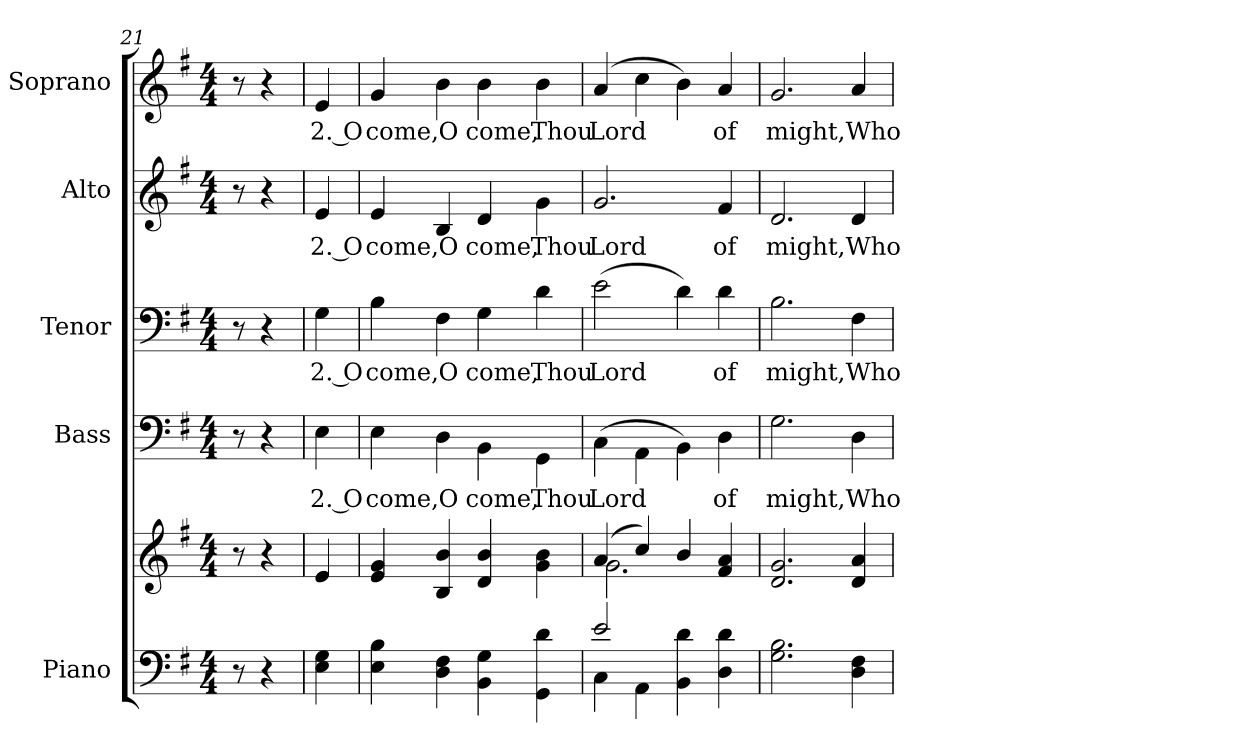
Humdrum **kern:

**kern	**kern	**kern	**text	**kern	**text	**kern	**text	**kern	**text
*part5	*part5	*part4	*part4	*part3	*part3	*part2	*part2	*part1	*part1
*staff6	*staff5	*staff4	*staff4	*staff3	*staff3	*staff2	*staff2	*staff1	*staff1
*I"Piano	*	*I"Bass	*	*I"Tenor	*	*I"Alto	*	*I"Soprano	*
*I'Pno.	*	*I'B.	*	*I'T.	*	*I'A.	*	*I'S.	*
*clefF4	*clefG2	*clefF4	*	*clefF4	*	*clefG2	*	*clefG2	*
*k[f#]	*k[f#]	*k[f#]	*	*k[f#]	*	*k[f#]	*	*k[f#]	*
*G:	*G:	*G:	*	*G:	*	*G:	*	*G:	*
*M4/4	*M4/4	*M4/4	*	*M4/4	*	*M4/4	*	*M4/4	*
=21	=21	=21	=21	=21	=21	=21	=21	=21	=21
8r	8r	8r	.	8r	.	8r	.	8r	.
4r	4r	4r	.	4r	.	4r	.	4r	.
=22	=22	=22	=22	=22	=22	=22	=22	=22	=22
!	!	!	!LO:LY:b:color=#000000	!	!	!	!	!	!
!	!	!	!	!	!LO:LY:b:color=#000000	!	!	!	!
!	!	!	!	!	!	!	!LO:LY:b:color=#000000	!	!
!	!	!	!	!	!	!	!	!	!LO:LY:b:color=#000000
4Ei\ 4Gi	4ei/	4Ei\	2. O	4Gi\	2. O	4ei/	2. O	4ei/	2. O
=23	=23	=23	=23	=23	=23	=23	=23	=23	=23
!	!	!	!LO:LY:b:color=#000000	!	!	!	!	!	!
!	!	!	!	!	!LO:LY:b:color=#000000	!	!	!	!
!	!	!	!	!	!	!	!LO:LY:b:color=#000000	!	!
!	!	!	!	!	!	!	!	!	!LO:LY:b:color=#000000
4Ei\ 4Bi	4ei/ 4gi	4Ei\	come,	4Bi\	come,	4ei/	come,	4gi/	come,
!	!	!	!LO:LY:b:color=#000000	!	!	!	!	!	!
!	!	!	!	!	!LO:LY:b:color=#000000	!	!	!	!
!	!	!	!	!	!	!	!LO:LY:b:color=#000000	!	!
!	!	!	!	!	!	!	!	!	!LO:LY:b:color=#000000
4Di\ 4F#i	4Bi/ 4bi	4Di\	O	4F#i\	O	4Bi/	O	4bi\	O
!	!	!	!LO:LY:b:color=#000000	!	!	!	!	!	!
!	!	!	!	!	!LO:LY:b:color=#000000	!	!	!	!
!	!	!	!	!	!	!	!LO:LY:b:color=#000000	!	!
!	!	!	!	!	!	!	!	!	!LO:LY:b:color=#000000
4BBi\ 4Gi	4di/ 4bi	4BBi\	come,	4Gi\	come,	4di/	come,	4bi\	come,
!	!	!	!LO:LY:b:color=#000000	!	!	!	!	!	!
!	!	!	!	!	!LO:LY:b:color=#000000	!	!	!	!
!	!	!	!	!	!	!	!LO:LY:b:color=#000000	!	!
!	!	!	!	!	!	!	!	!	!LO:LY:b:color=#000000
4GGi\ 4di	4gi\ 4bi	4GGi\	Thou	4di\	Thou	4gi\	Thou	4bi\	Thou
=24	=24	=24	=24	=24	=24	=24	=24	=24	=24
*^	*^	*	*	*	*	*	*	*	*
!	!	!	!	!	!LO:LY:b:color=#000000	!	!	!	!	!	!
!	!	!	!	!	!	!	!LO:LY:b:color=#000000	!	!	!	!
!	!	!	!	!	!	!	!	!	!LO:LY:b:color=#000000	!	!
!	!	!	!	!	!	!	!	!	!	!	!LO:LY:b:color=#000000
2ei/	4Ci\	(4ai/	2.gi\	(4Ci\	Lord	(2ei\	Lord	2.gi/	Lord	(4ai/	Lord
.	4AAi\	4cci/)	.	4AAi\	.	.	.	.	.	4cci\	.
4BBi\ 4di	2ryy	4bi/	.	4BBi\)	.	4di\)	.	.	.	4bi\)	.
!	!	!	!	!	!LO:LY:b:color=#000000	!	!	!	!	!	!
!	!	!	!	!	!	!	!LO:LY:b:color=#000000	!	!	!	!
!	!	!	!	!	!	!	!	!	!LO:LY:b:color=#000000	!	!
!	!	!	!	!	!	!	!	!	!	!	!LO:LY:b:color=#000000
4Di\ 4di	.	4f#i/ 4ai	4ryy	4Di\	of	4di\	of	4f#i/	of	4ai/	of
*v	*v	*	*	*	*	*	*	*	*	*	*
*	*v	*v	*	*	*	*	*	*	*	*
!!LO:PB:g=z
=25	=25	=25	=25	=25	=25	=25	=25	=25	=25
*	*^	*	*	*	*	*	*	*	*
!	!	!	!	!LO:LY:b:color=#000000	!	!	!	!	!	!
*	*v	*v	*	*	*	*	*	*	*	*
*	*^	*	*	*	*	*	*	*	*
!	!	!	!	!	!	!LO:LY:b:color=#000000	!	!	!	!
*	*v	*v	*	*	*	*	*	*	*	*
*	*^	*	*	*	*	*	*	*	*
!	!	!	!	!	!	!	!	!LO:LY:b:color=#000000	!	!
*	*v	*v	*	*	*	*	*	*	*	*
*	*^	*	*	*	*	*	*	*	*
!	!	!	!	!	!	!	!	!	!	!LO:LY:b:color=#000000
*	*v	*v	*	*	*	*	*	*	*	*
2.Gi\ 2.Bi	2.di/ 2.gi	2.Gi\	might,	2.Bi\	might,	2.di/	might,	2.gi/	might,
!	!	!	!LO:LY:b:color=#000000	!	!	!	!	!	!
!	!	!	!	!	!LO:LY:b:color=#000000	!	!	!	!
!	!	!	!	!	!	!	!LO:LY:b:color=#000000	!	!
!	!	!	!	!	!	!	!	!	!LO:LY:b:color=#000000
4Di\ 4F#i	4di/ 4ai	4Di\	Who	4F#i\	Who	4di/	Who	4ai/	Who
=	=	=	=	=	=	=	=	=	=
*-	*-	*-	*-	*-	*-	*-	*-	*-	*-
